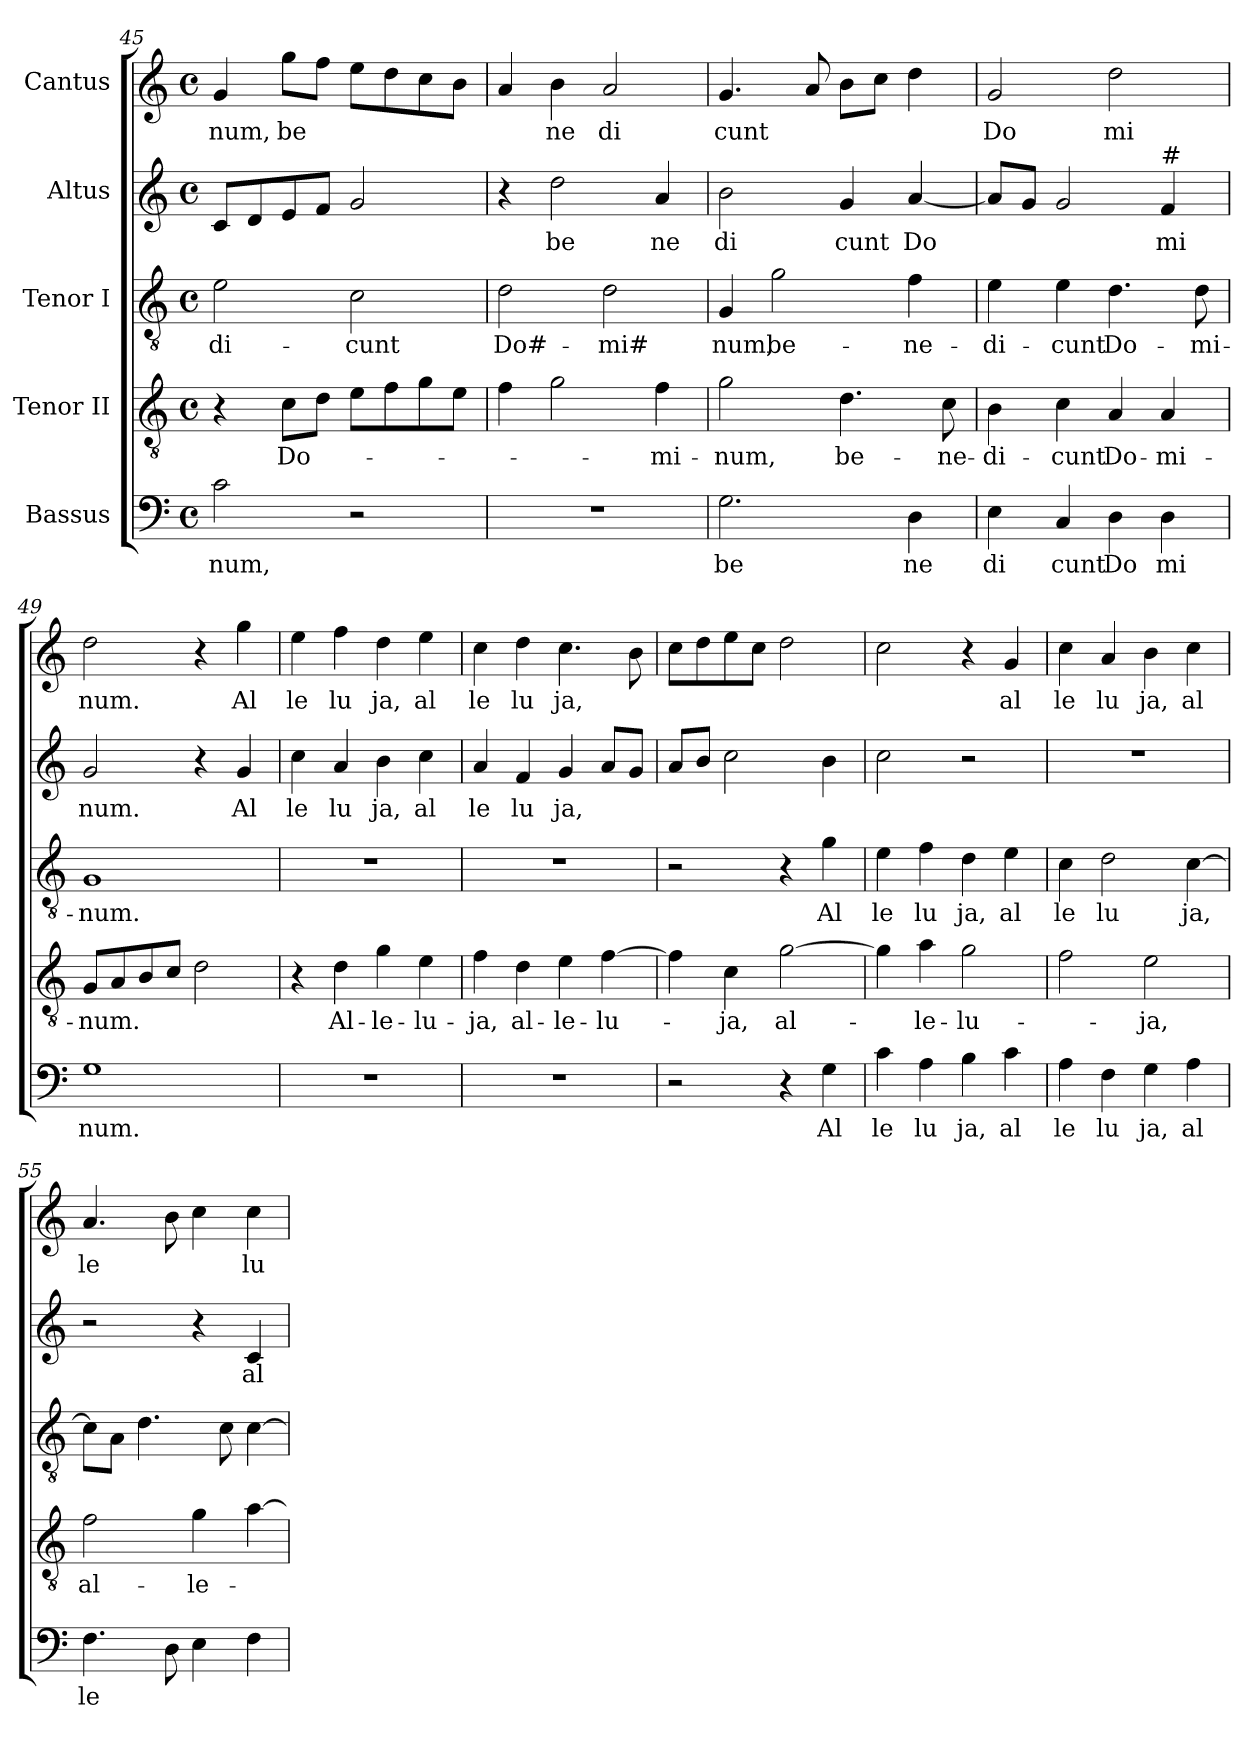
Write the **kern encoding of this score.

**kern	**text	**kern	**text	**kern	**text	**kern	**text	**kern	**text
*part5	*part5	*part4	*part4	*part3	*part3	*part2	*part2	*part1	*part1
*staff5	*staff5	*staff4	*staff4	*staff3	*staff3	*staff2	*staff2	*staff1	*staff1
*I"Bassus	*	*I"Tenor II	*	*I"Tenor I	*	*I"Altus	*	*I"Cantus	*
*clefF4	*	*clefGv2	*	*clefGv2	*	*clefG2	*	*clefG2	*
*	*	*	*	*	*	*k[]	*	*	*
*	*	*	*	*	*	*C:	*	*	*
*M4/4	*	*M4/4	*	*M4/4	*	*M4/4	*	*M4/4	*
*met(c)	*	*met(c)	*	*met(c)	*	*met(c)	*	*met(c)	*
=45	=45	=45	=45	=45	=45	=45	=45	=45	=45
!	!LO:LY:b:cj	!	!	!	!LO:LY:b:cj	!	!	!	!LO:LY:b:cj
2c\	num,	4r	.	2e\	-di-	8c/L	.	4g/	num,
.	.	.	.	.	.	8d/	.	.	.
!	!	!	!LO:LY:b	!	!	!	!	!	!LO:LY:b:cj
.	.	8c\L	Do-	.	.	8e/	.	8gg\L	be
.	.	8d\J	.	.	.	8f/J	.	8ff\J	.
!	!	!	!	!	!LO:LY:b:cj	!	!	!	!
2r	.	8e\L	.	2c\	-cunt	2g/	.	8ee\L	.
.	.	8f\	.	.	.	.	.	8dd\	.
.	.	8g\	.	.	.	.	.	8cc\	.
.	.	8e\J	.	.	.	.	.	8b\J	.
=46	=46	=46	=46	=46	=46	=46	=46	=46	=46
!	!	!	!	!	!LO:LY:b:rj	!	!	!	!
1r	.	4f\	.	2d\	Do#-	4r	.	4a/	.
!	!	!	!	!	!	!	!LO:LY:b:cj	!	!LO:LY:b:cj
.	.	2g\	.	.	.	2dd\	be	4b\	ne
!	!	!	!	!	!LO:LY:b:cj	!	!	!	!LO:LY:b:cj
.	.	.	.	2d\	-mi#	.	.	2a/	di
!	!	!	!LO:LY:b:cj	!	!	!	!LO:LY:b:cj	!	!
.	.	4f\	-mi-	.	.	4a/	ne	.	.
=47	=47	=47	=47	=47	=47	=47	=47	=47	=47
!	!LO:LY:b:cj	!	!LO:LY:b:cj	!	!LO:LY:b:cj	!	!LO:LY:b:cj	!	!LO:LY:b
2.G\	be	2g\	-num,	4G/	num,	2b\	di	4.g/	cunt
!	!	!	!	!	!LO:LY:b:cj	!	!	!	!
.	.	.	.	2g\	be-	.	.	.	.
.	.	.	.	.	.	.	.	8a/	.
!	!	!	!LO:LY:b:cj	!	!	!	!LO:LY:b:cj	!	!
.	.	4.d\	be-	.	.	4g/	cunt	8b\L	.
.	.	.	.	.	.	.	.	8cc\J	.
!	!LO:LY:b:cj	!	!	!	!LO:LY:b:cj	!	!LO:LY:b	!	!
4D\	ne	.	.	4f\	-ne-	[<4a/	Do	4dd\	.
!	!	!	!LO:LY:b:cj	!	!	!	!	!	!
.	.	8c\	-ne-	.	.	.	.	.	.
=48	=48	=48	=48	=48	=48	=48	=48	=48	=48
!	!LO:LY:b:cj	!	!LO:LY:b:cj	!	!LO:LY:b:cj	!	!	!	!LO:LY:b:cj
4E\	di	4B\	-di-	4e\	-di-	8a/L]	.	2g/	Do
.	.	.	.	.	.	8g/J	.	.	.
!	!LO:LY:b:cj	!	!LO:LY:b:cj	!	!LO:LY:b:cj	!	!	!	!
4C/	cunt	4c\	-cunt	4e\	-cunt	2g/	.	.	.
!	!LO:LY:b:cj	!	!LO:LY:b:cj	!	!LO:LY:b:cj	!	!	!	!LO:LY:b:cj
4D\	Do	4A/	Do-	4.d\	Do-	.	.	2dd\	mi
!	!	!	!	!	!	!LO:TX:a:t=#	!	!	!
!	!LO:LY:b:cj	!	!LO:LY:b:cj	!	!	!	!LO:LY:b:cj	!	!
4D\	mi	4A/	-mi-	.	.	4f/	mi	.	.
!	!	!	!	!	!LO:LY:b:cj	!	!	!	!
.	.	.	.	8d\	-mi-	.	.	.	.
!!LO:LB:g=z
=49	=49	=49	=49	=49	=49	=49	=49	=49	=49
!	!LO:LY:b:cj	!	!LO:LY:b	!	!LO:LY:b:cj	!	!LO:LY:b:cj	!	!LO:LY:b:cj
1G	num.	8G/L	-num.	1G	-num.	2g/	num.	2dd\	num.
.	.	8A/	.	.	.	.	.	.	.
.	.	8B/	.	.	.	.	.	.	.
.	.	8c/J	.	.	.	.	.	.	.
.	.	2d\	.	.	.	4r	.	4r	.
!	!	!	!	!	!	!	!LO:LY:b:cj	!	!LO:LY:b:cj
.	.	.	.	.	.	4g/	Al	4gg\	Al
=50	=50	=50	=50	=50	=50	=50	=50	=50	=50
!	!	!	!	!	!	!	!LO:LY:b:cj	!	!LO:LY:b:cj
1r	.	4r	.	1r	.	4cc\	le	4ee\	le
!	!	!	!LO:LY:b:cj	!	!	!	!LO:LY:b:cj	!	!LO:LY:b:cj
.	.	4d\	Al-	.	.	4a/	lu	4ff\	lu
!	!	!	!LO:LY:b:cj	!	!	!	!LO:LY:b:cj	!	!LO:LY:b:cj
.	.	4g\	-le-	.	.	4b\	ja,	4dd\	ja,
!	!	!	!LO:LY:b:cj	!	!	!	!LO:LY:b:cj	!	!LO:LY:b:cj
.	.	4e\	-lu-	.	.	4cc\	al	4ee\	al
=51	=51	=51	=51	=51	=51	=51	=51	=51	=51
!	!	!	!LO:LY:b:cj	!	!	!	!LO:LY:b:cj	!	!LO:LY:b:cj
1r	.	4f\	-ja,	1r	.	4a/	le	4cc\	le
!	!	!	!LO:LY:b:cj	!	!	!	!LO:LY:b:cj	!	!LO:LY:b:cj
.	.	4d\	al-	.	.	4f/	lu	4dd\	lu
!	!	!	!LO:LY:b:cj	!	!	!	!LO:LY:b:cj	!	!LO:LY:b:cj
.	.	4e\	-le-	.	.	4g/	ja,	4.cc\	ja,
!	!	!	!LO:LY:b:cj	!	!	!	!	!	!
.	.	[>4f\	-lu-	.	.	8a/L	.	.	.
.	.	.	.	.	.	8g/J	.	8b\	.
=52	=52	=52	=52	=52	=52	=52	=52	=52	=52
2r	.	4f\]	.	2r	.	8a/L	.	8cc\L	.
.	.	.	.	.	.	8b/J	.	8dd\	.
!	!	!	!LO:LY:b:cj	!	!	!	!	!	!
.	.	4c\	-ja,	.	.	2cc\	.	8ee\	.
.	.	.	.	.	.	.	.	8cc\J	.
!	!	!	!LO:LY:b:cj	!	!	!	!	!	!
4r	.	[>2g\	al-	4r	.	.	.	2dd\	.
!	!LO:LY:b:cj	!	!	!	!LO:LY:b:cj	!	!	!	!
4G\	Al	.	.	4g\	Al	4b\	.	.	.
=53	=53	=53	=53	=53	=53	=53	=53	=53	=53
!	!LO:LY:b:cj	!	!	!	!LO:LY:b:cj	!	!	!	!
4c\	le	4g\]	.	4e\	le	2cc\	.	2cc\	.
!	!LO:LY:b:cj	!	!LO:LY:b:cj	!	!LO:LY:b:cj	!	!	!	!
4A\	lu	4a\	-le-	4f\	lu	.	.	.	.
!	!LO:LY:b:cj	!	!LO:LY:b:cj	!	!LO:LY:b:cj	!	!	!	!
4B\	ja,	2g\	-lu-	4d\	ja,	2r	.	4r	.
!	!LO:LY:b:cj	!	!	!	!LO:LY:b:cj	!	!	!	!LO:LY:b:cj
4c\	al	.	.	4e\	al	.	.	4g/	al
=54	=54	=54	=54	=54	=54	=54	=54	=54	=54
!	!LO:LY:b:cj	!	!	!	!LO:LY:b:cj	!	!	!	!LO:LY:b:cj
4A\	le	2f\	.	4c\	le	1r	.	4cc\	le
!	!LO:LY:b:cj	!	!	!	!LO:LY:b:cj	!	!	!	!LO:LY:b:cj
4F\	lu	.	.	2d\	lu	.	.	4a/	lu
!	!LO:LY:b:cj	!	!LO:LY:b:cj	!	!	!	!	!	!LO:LY:b:cj
4G\	ja,	2e\	-ja,	.	.	.	.	4b\	ja,
!	!LO:LY:b:cj	!	!	!	!LO:LY:b:cj	!	!	!	!LO:LY:b:cj
4A\	al	.	.	[>4c\	ja,	.	.	4cc\	al
=55	=55	=55	=55	=55	=55	=55	=55	=55	=55
!	!LO:LY:b:cj	!	!LO:LY:b:cj	!	!	!	!	!	!LO:LY:b:cj
4.F\	le	2f\	al-	8c\L]	.	2r	.	4.a/	le
.	.	.	.	8A\J	.	.	.	.	.
.	.	.	.	4.d\	.	.	.	.	.
8D\	.	.	.	.	.	.	.	8b\	.
!	!	!	!LO:LY:b:cj	!	!	!	!	!	!
4E\	.	4g\	-le-	.	.	4r	.	4cc\	.
.	.	.	.	8c\	.	.	.	.	.
!	!	!	!	!	!	!	!LO:LY:b:cj	!	!LO:LY:b:cj
4F\	.	[>4a\	.	[<4c\	.	4c/	al	4cc\	lu
=	=	=	=	=	=	=	=	=	=
*-	*-	*-	*-	*-	*-	*-	*-	*-	*-
